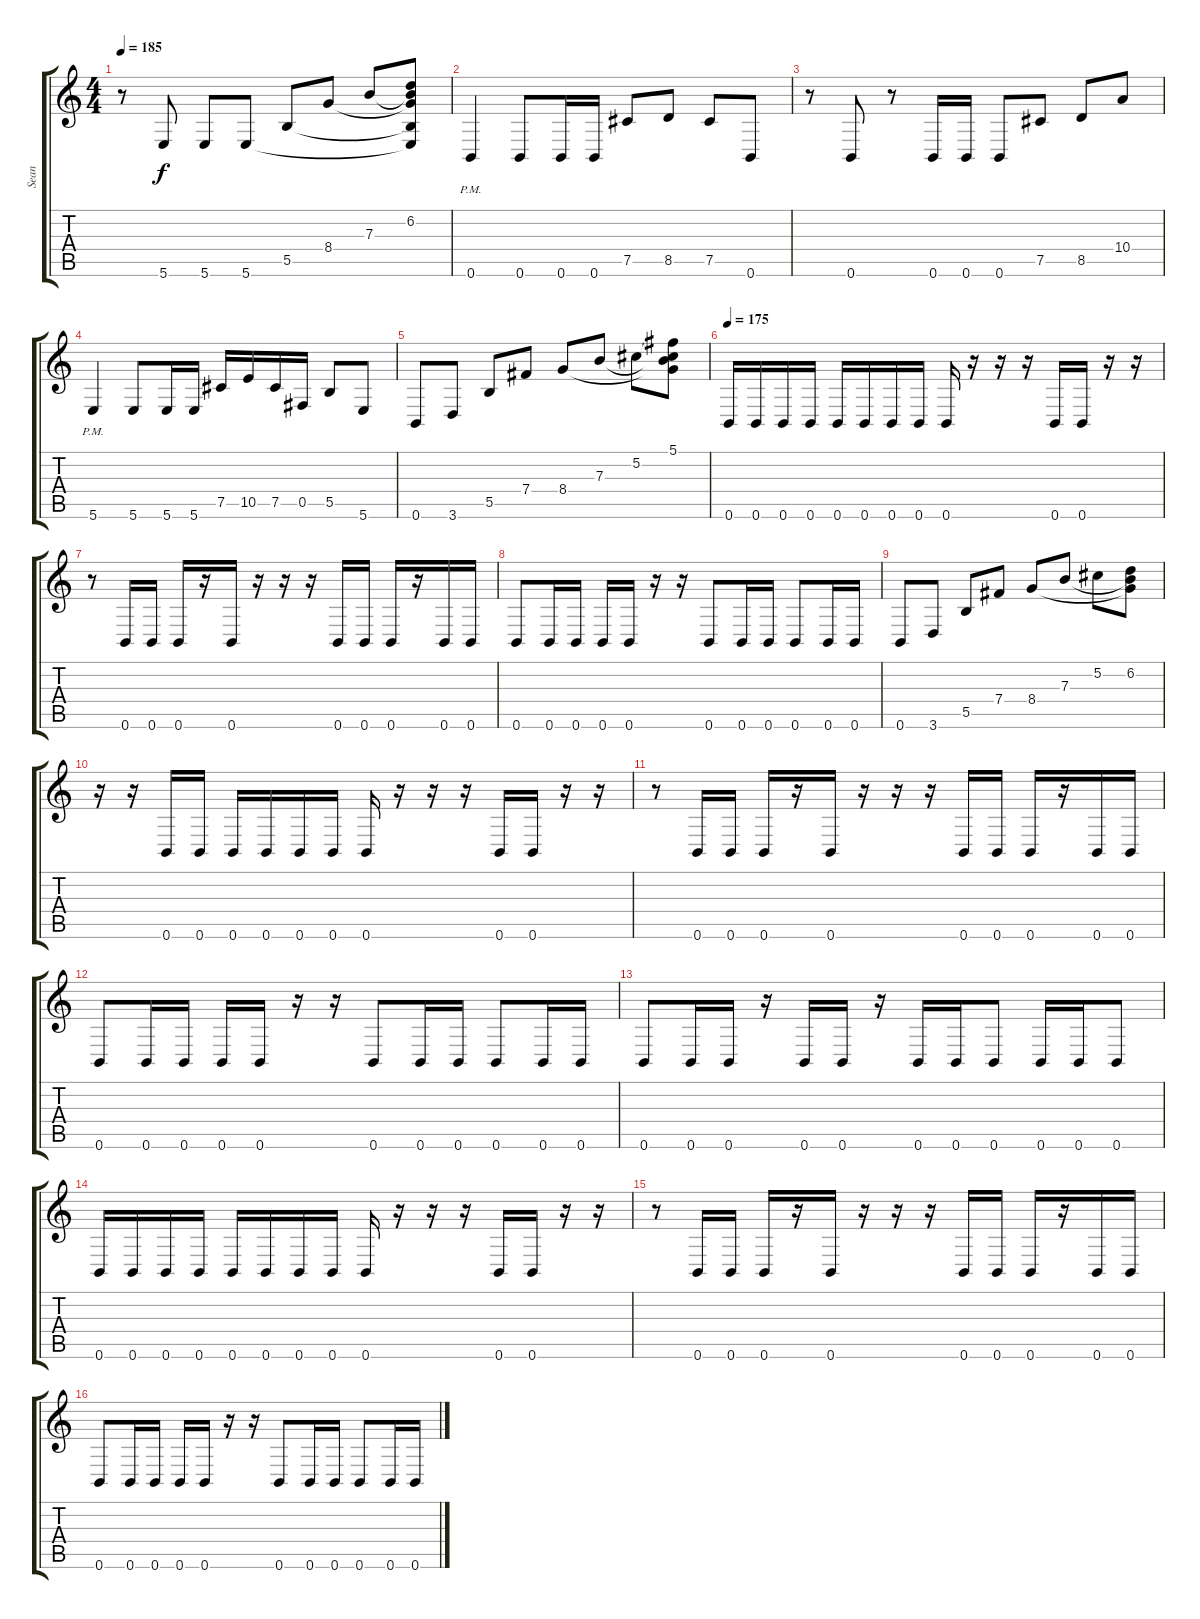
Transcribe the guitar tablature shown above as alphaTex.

\track ("Sean" "Sean") {instrument distortionguitar}
\staff {score tabs}
\tuning (Db4 Ab3 E3 B2 Gb2 B1) {hide}
\ts (4 4)
\tempo 185
\clef g2
\ks c
r.8{dy f} 5.6.8 5.6.8 5.6.8 5.5.8 8.4.8 7.3.8 (6.2 7.3{t} 8.4{t} 5.5{t} 5.6{t}).8 |
0.6{pm}.4 0.6.8 0.6.16 0.6.16 7.5.8 8.5.8 7.5.8 0.6.8 |
r.8 0.6.8 r.8 0.6.16 0.6.16 0.6.8 7.5.8 8.5.8 10.4.8 |
5.6{pm}.4 5.6.8 5.6.16 5.6.16 7.5.16 10.5.16 7.5.16 0.5.16 5.5.8 5.6.8 |
0.6.8 3.6.8 5.5.8 7.4.8 8.4.8 7.3.8 5.2.8 (5.1 5.2{t} 7.3{t} 8.4{t}).8 |
\tempo 175
0.6.16 0.6.16 0.6.16 0.6.16 0.6.16 0.6.16 0.6.16 0.6.16 0.6.16 r.16 r.16 r.16 0.6.16 0.6.16 r.16 r.16 |
r.8 0.6.16 0.6.16 0.6.16 r.16 0.6.16 r.16 r.16 r.16 0.6.16 0.6.16 0.6.16 r.16 0.6.16 0.6.16 |
0.6.8 0.6.16 0.6.16 0.6.16 0.6.16 r.16 r.16 0.6.8 0.6.16 0.6.16 0.6.8 0.6.16 0.6.16 |
0.6.8 3.6.8 5.5.8 7.4.8 8.4.8 7.3.8 5.2.8 (6.2 7.3{t} 8.4{t}).8 |
r.16 r.16 0.6.16 0.6.16 0.6.16 0.6.16 0.6.16 0.6.16 0.6.16 r.16 r.16 r.16 0.6.16 0.6.16 r.16 r.16 |
r.8 0.6.16 0.6.16 0.6.16 r.16 0.6.16 r.16 r.16 r.16 0.6.16 0.6.16 0.6.16 r.16 0.6.16 0.6.16 |
0.6.8 0.6.16 0.6.16 0.6.16 0.6.16 r.16 r.16 0.6.8 0.6.16 0.6.16 0.6.8 0.6.16 0.6.16 |
0.6.8 0.6.16 0.6.16 r.16 0.6.16 0.6.16 r.16 0.6.16 0.6.16 0.6.8 0.6.16 0.6.16 0.6.8 |
0.6.16 0.6.16 0.6.16 0.6.16 0.6.16 0.6.16 0.6.16 0.6.16 0.6.16 r.16 r.16 r.16 0.6.16 0.6.16 r.16 r.16 |
r.8 0.6.16 0.6.16 0.6.16 r.16 0.6.16 r.16 r.16 r.16 0.6.16 0.6.16 0.6.16 r.16 0.6.16 0.6.16 |
0.6.8 0.6.16 0.6.16 0.6.16 0.6.16 r.16 r.16 0.6.8 0.6.16 0.6.16 0.6.8 0.6.16 0.6.16
